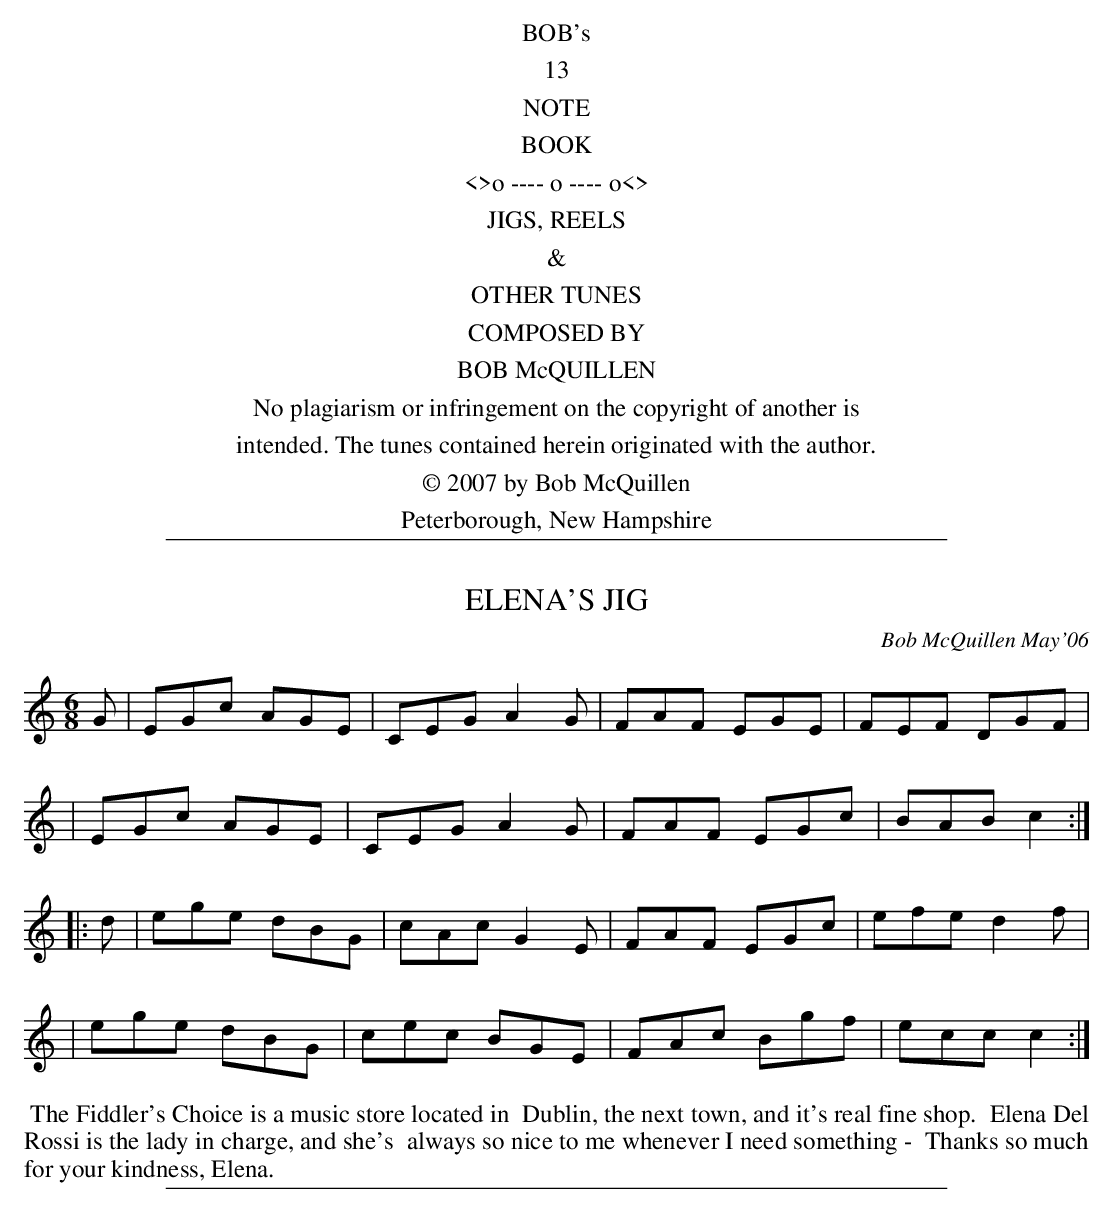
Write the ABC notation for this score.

X:1
T: ELENA'S JIG
C: Bob McQuillen May'06
M: 6/8
L: 1/8
K: C
G \
| EGc AGE | CEG A2G | FAF EGE | FEF DGF |
| EGc AGE | CEG A2G | FAF EGc | BAB c2 :|
|: d \
| ege dBG | cAc G2E | FAF EGc | efe d2f |
| ege dBG | cec BGE | FAc Bgf | ecc c2 :|
